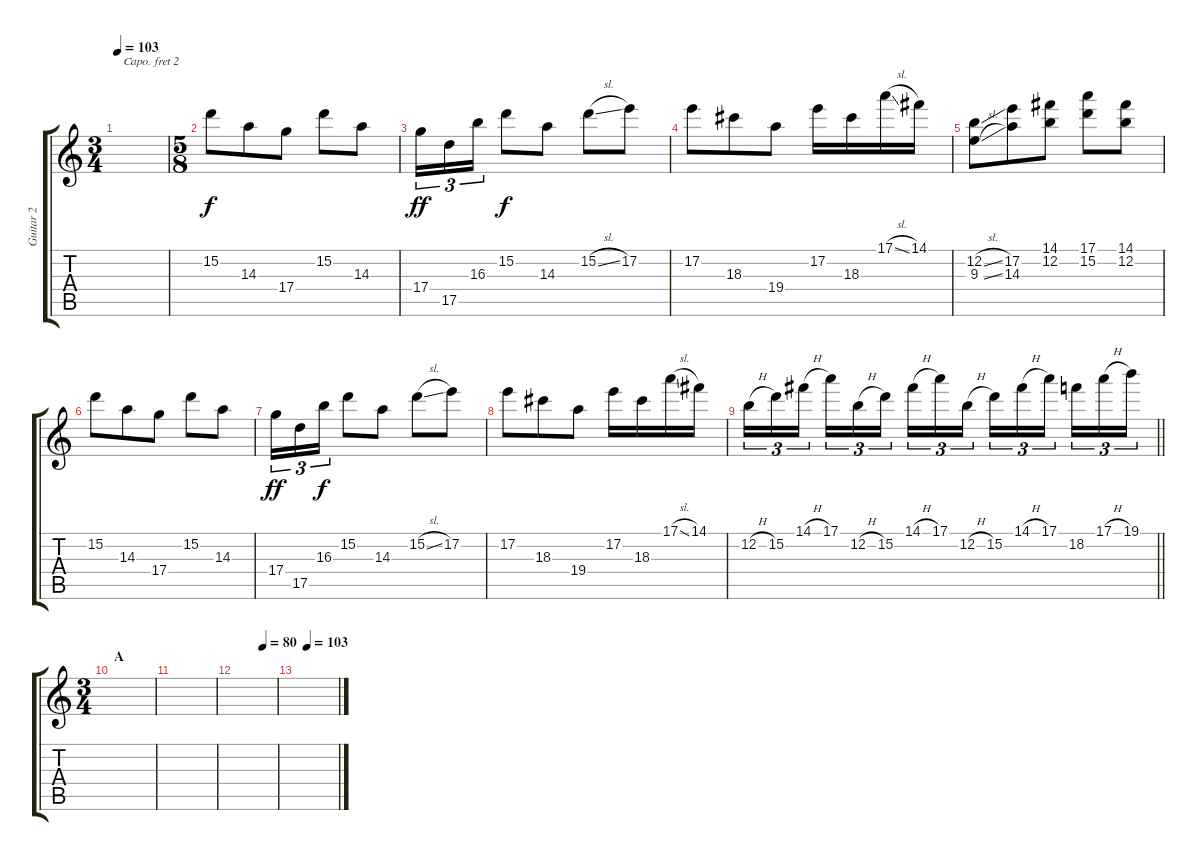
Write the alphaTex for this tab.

\track ("Guitar 2" "Guitar 2") {instrument distortionguitar}
\staff {score tabs}
\capo 2
\tuning (D4 A3 F3 C3 G2 C2) {hide}
\ts (3 4)
\tempo 103
\clef g2
\ks c
|
\ts (5 8)
15.2.8 14.3.8 17.4.8 15.2.8 14.3.8 |
17.4.16{tu (3 2) dy ff} 17.5.16{tu (3 2)} 16.3.16{tu (3 2)} 15.2.8{dy f} 14.3.8 15.2{sl}.8 17.2.8 |
17.2.8 18.3.8 19.4.8 17.2.16 18.3.16 17.1{sl}.16 14.1.16 |
(12.2{sl} 9.3{sl}).8 (17.2 14.3).8 (14.1 12.2).8 (17.1 15.2).8 (14.1 12.2).8 |
15.2.8 14.3.8 17.4.8 15.2.8 14.3.8 |
17.4.16{tu (3 2) dy ff} 17.5.16{tu (3 2)} 16.3.16{tu (3 2) dy f} 15.2.8 14.3.8 15.2{sl}.8 17.2.8 |
17.2.8 18.3.8 19.4.8 17.2.16 18.3.16 17.1{sl}.16 14.1.16 |
\barLineRight lightlight
12.2{h}.16{tu (3 2)} 15.2.16{tu (3 2)} 14.1{h}.16{tu (3 2)} 17.1.16{tu (3 2)} 12.2{h}.16{tu (3 2)} 15.2.16{tu (3 2)} 14.1{h}.16{tu (3 2)} 17.1.16{tu (3 2)} 12.2{h}.16{tu (3 2)} 15.2.16{tu (3 2)} 14.1{h}.16{tu (3 2)} 17.1.16{tu (3 2)} 18.2.16{tu (3 2)} 17.1{h}.16{tu (3 2)} 19.1.16{tu (3 2)} |
\ts (3 4)
\section ("" "A")
|
|
\tempo (80 0.6666666666666666)
|
\tempo (103 0.25)
